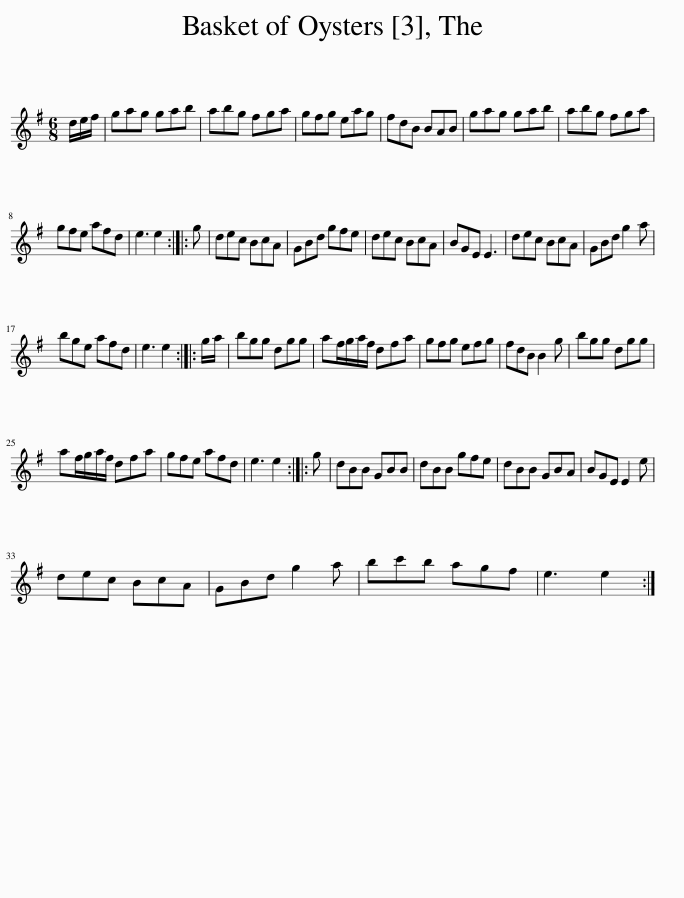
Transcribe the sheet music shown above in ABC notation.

X:1
L:1/8
M:6/8
I:linebreak $
K:G
V:1 treble
V:1
 d/e/f/ | gag gab | abg fga | gfg eag | fdB BAB | %5
 gag gab | abg fga |$ gfe afd | e3 e2 :: g | %10
 dec BcA | GBd gfe | dec BcA | BGE E3 | dec BcA | %15
 GBd g2 a |$ bge afd | e3 e2 :: g/a/ | bgg dgg | %20
 af/g/a/f/ dfa | gfg efg | fdB B2 g | bgg dgg |$ af/g/a/f/ dfa | %25
 gfe afd | e3 e2 :: g | dBB GBB | dBB gfe | %30
 dBB GBA | BGE E2 e |$ dec BcA | GBd g2 a | bc'b agf | %35
 e3 e2 :| %36
